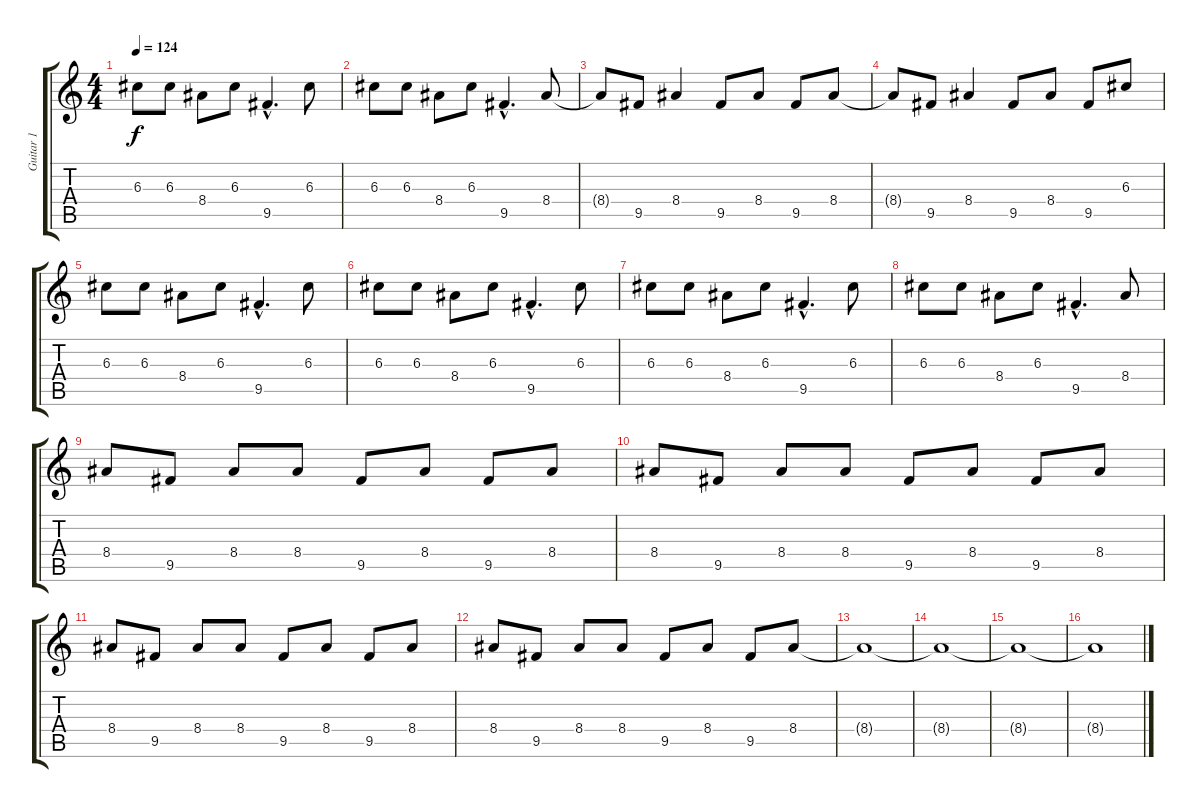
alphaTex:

\track ("Guitar 1" "Guitar 1") {instrument overdrivenguitar}
\staff {score tabs}
\tuning (E4 B3 G3 D3 A2 E2) {hide}
\ts (4 4)
\tempo 124
\clef g2
\ks c
6.3.8{dy f} 6.3.8 8.4.8 6.3.8 9.5{hac}.4{d} 6.3.8 |
6.3.8 6.3.8 8.4.8 6.3.8 9.5{hac}.4{d} 8.4.8 |
8.4{t}.8 9.5.8 8.4.4 9.5.8 8.4.8 9.5.8 8.4.8 |
8.4{t}.8 9.5.8 8.4.4 9.5.8 8.4.8 9.5.8 6.3.8 |
6.3.8 6.3.8 8.4.8 6.3.8 9.5{hac}.4{d} 6.3.8 |
6.3.8 6.3.8 8.4.8 6.3.8 9.5{hac}.4{d} 6.3.8 |
6.3.8 6.3.8 8.4.8 6.3.8 9.5{hac}.4{d} 6.3.8 |
6.3.8 6.3.8 8.4.8 6.3.8 9.5{hac}.4{d} 8.4.8 |
8.4.8 9.5.8 8.4.8 8.4.8 9.5.8 8.4.8 9.5.8 8.4.8 |
8.4.8 9.5.8 8.4.8 8.4.8 9.5.8 8.4.8 9.5.8 8.4.8 |
8.4.8 9.5.8 8.4.8 8.4.8 9.5.8 8.4.8 9.5.8 8.4.8 |
8.4.8 9.5.8 8.4.8 8.4.8 9.5.8 8.4.8 9.5.8 8.4.8 |
8.4{t}.1{volume 0} |
8.4{t}.1 |
8.4{t}.1 |
8.4{t}.1
